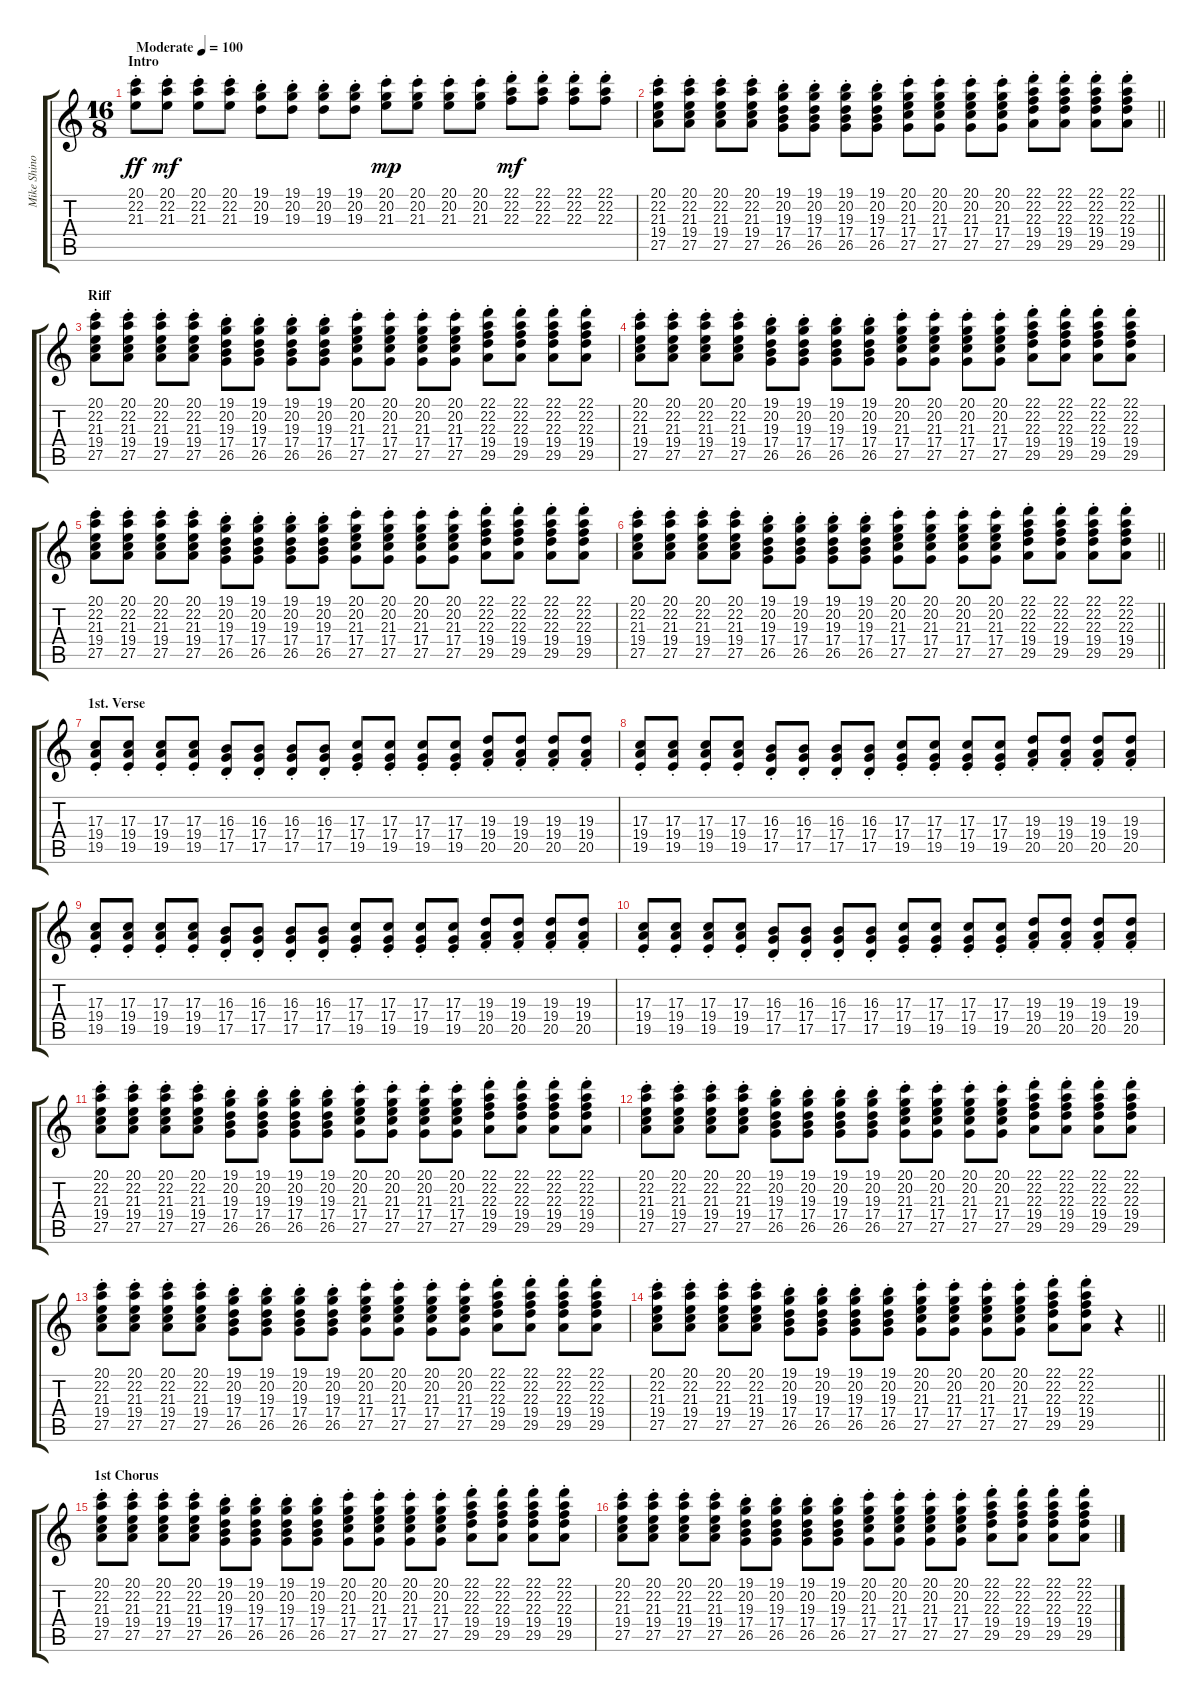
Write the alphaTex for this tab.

\track ("Mike Shinoda - Piano (right hand)" "Mike Shino") {instrument acousticgrandpiano}
\staff {score tabs}
\tuning (E4 B3 G3 D3 A2 E2) {hide}
\ts (16 8)
\section ("" "Intro")
\tempo (100 "Moderate")
\clef g2
\ks c
(20.1{st} 22.2{st} 21.3{st}).8{dy ff instrument acousticgrandpiano} (20.1{st} 22.2{st} 21.3{st}).8{dy mf} (20.1{st} 22.2{st} 21.3{st}).8 (20.1{st} 22.2{st} 21.3{st}).8 (19.1{st} 20.2{st} 19.3{st}).8 (19.1{st} 20.2{st} 19.3{st}).8 (19.1{st} 20.2{st} 19.3{st}).8 (19.1{st} 20.2{st} 19.3{st}).8 (20.1{st} 20.2{st} 21.3{st}).8{dy mp} (20.1{st} 20.2{st} 21.3{st}).8 (20.1{st} 20.2{st} 21.3{st}).8 (20.1{st} 20.2{st} 21.3{st}).8 (22.1{st} 22.2{st} 22.3{st}).8{dy mf} (22.1{st} 22.2{st} 22.3{st}).8 (22.1{st} 22.2{st} 22.3{st}).8 (22.1{st} 22.2{st} 22.3{st}).8 |
\barLineRight lightlight
(20.1{st} 22.2{st} 21.3{st} 19.4{st} 27.5{st}).8 (20.1{st} 22.2{st} 21.3{st} 19.4{st} 27.5{st}).8 (20.1{st} 22.2{st} 21.3{st} 19.4{st} 27.5{st}).8 (20.1{st} 22.2{st} 21.3{st} 19.4{st} 27.5{st}).8 (19.1{st} 20.2{st} 19.3{st} 17.4{st} 26.5{st}).8 (19.1{st} 20.2{st} 19.3{st} 17.4{st} 26.5{st}).8 (19.1{st} 20.2{st} 19.3{st} 17.4{st} 26.5{st}).8 (19.1{st} 20.2{st} 19.3{st} 17.4{st} 26.5{st}).8 (20.1{st} 20.2{st} 21.3{st} 17.4{st} 27.5{st}).8 (20.1{st} 20.2{st} 21.3{st} 17.4{st} 27.5{st}).8 (20.1{st} 20.2{st} 21.3{st} 17.4{st} 27.5{st}).8 (20.1{st} 20.2{st} 21.3{st} 17.4{st} 27.5{st}).8 (22.1{st} 22.2{st} 22.3{st} 19.4{st} 29.5{st}).8 (22.1{st} 22.2{st} 22.3{st} 19.4{st} 29.5{st}).8 (22.1{st} 22.2{st} 22.3{st} 19.4{st} 29.5{st}).8 (22.1{st} 22.2{st} 22.3{st} 19.4{st} 29.5{st}).8 |
\section ("" "Riff")
(20.1{st} 22.2{st} 21.3{st} 19.4{st} 27.5{st}).8 (20.1{st} 22.2{st} 21.3{st} 19.4{st} 27.5{st}).8 (20.1{st} 22.2{st} 21.3{st} 19.4{st} 27.5{st}).8 (20.1{st} 22.2{st} 21.3{st} 19.4{st} 27.5{st}).8 (19.1{st} 20.2{st} 19.3{st} 17.4{st} 26.5{st}).8 (19.1{st} 20.2{st} 19.3{st} 17.4{st} 26.5{st}).8 (19.1{st} 20.2{st} 19.3{st} 17.4{st} 26.5{st}).8 (19.1{st} 20.2{st} 19.3{st} 17.4{st} 26.5{st}).8 (20.1{st} 20.2{st} 21.3{st} 17.4{st} 27.5{st}).8 (20.1{st} 20.2{st} 21.3{st} 17.4{st} 27.5{st}).8 (20.1{st} 20.2{st} 21.3{st} 17.4{st} 27.5{st}).8 (20.1{st} 20.2{st} 21.3{st} 17.4{st} 27.5{st}).8 (22.1{st} 22.2{st} 22.3{st} 19.4{st} 29.5{st}).8 (22.1{st} 22.2{st} 22.3{st} 19.4{st} 29.5{st}).8 (22.1{st} 22.2{st} 22.3{st} 19.4{st} 29.5{st}).8 (22.1{st} 22.2{st} 22.3{st} 19.4{st} 29.5{st}).8 |
(20.1{st} 22.2{st} 21.3{st} 19.4{st} 27.5{st}).8 (20.1{st} 22.2{st} 21.3{st} 19.4{st} 27.5{st}).8 (20.1{st} 22.2{st} 21.3{st} 19.4{st} 27.5{st}).8 (20.1{st} 22.2{st} 21.3{st} 19.4{st} 27.5{st}).8 (19.1{st} 20.2{st} 19.3{st} 17.4{st} 26.5{st}).8 (19.1{st} 20.2{st} 19.3{st} 17.4{st} 26.5{st}).8 (19.1{st} 20.2{st} 19.3{st} 17.4{st} 26.5{st}).8 (19.1{st} 20.2{st} 19.3{st} 17.4{st} 26.5{st}).8 (20.1{st} 20.2{st} 21.3{st} 17.4{st} 27.5{st}).8 (20.1{st} 20.2{st} 21.3{st} 17.4{st} 27.5{st}).8 (20.1{st} 20.2{st} 21.3{st} 17.4{st} 27.5{st}).8 (20.1{st} 20.2{st} 21.3{st} 17.4{st} 27.5{st}).8 (22.1{st} 22.2{st} 22.3{st} 19.4{st} 29.5{st}).8 (22.1{st} 22.2{st} 22.3{st} 19.4{st} 29.5{st}).8 (22.1{st} 22.2{st} 22.3{st} 19.4{st} 29.5{st}).8 (22.1{st} 22.2{st} 22.3{st} 19.4{st} 29.5{st}).8 |
(20.1{st} 22.2{st} 21.3{st} 19.4{st} 27.5{st}).8 (20.1{st} 22.2{st} 21.3{st} 19.4{st} 27.5{st}).8 (20.1{st} 22.2{st} 21.3{st} 19.4{st} 27.5{st}).8 (20.1{st} 22.2{st} 21.3{st} 19.4{st} 27.5{st}).8 (19.1{st} 20.2{st} 19.3{st} 17.4{st} 26.5{st}).8 (19.1{st} 20.2{st} 19.3{st} 17.4{st} 26.5{st}).8 (19.1{st} 20.2{st} 19.3{st} 17.4{st} 26.5{st}).8 (19.1{st} 20.2{st} 19.3{st} 17.4{st} 26.5{st}).8 (20.1{st} 20.2{st} 21.3{st} 17.4{st} 27.5{st}).8 (20.1{st} 20.2{st} 21.3{st} 17.4{st} 27.5{st}).8 (20.1{st} 20.2{st} 21.3{st} 17.4{st} 27.5{st}).8 (20.1{st} 20.2{st} 21.3{st} 17.4{st} 27.5{st}).8 (22.1{st} 22.2{st} 22.3{st} 19.4{st} 29.5{st}).8 (22.1{st} 22.2{st} 22.3{st} 19.4{st} 29.5{st}).8 (22.1{st} 22.2{st} 22.3{st} 19.4{st} 29.5{st}).8 (22.1{st} 22.2{st} 22.3{st} 19.4{st} 29.5{st}).8 |
\barLineRight lightlight
(20.1{st} 22.2{st} 21.3{st} 19.4{st} 27.5{st}).8 (20.1{st} 22.2{st} 21.3{st} 19.4{st} 27.5{st}).8 (20.1{st} 22.2{st} 21.3{st} 19.4{st} 27.5{st}).8 (20.1{st} 22.2{st} 21.3{st} 19.4{st} 27.5{st}).8 (19.1{st} 20.2{st} 19.3{st} 17.4{st} 26.5{st}).8 (19.1{st} 20.2{st} 19.3{st} 17.4{st} 26.5{st}).8 (19.1{st} 20.2{st} 19.3{st} 17.4{st} 26.5{st}).8 (19.1{st} 20.2{st} 19.3{st} 17.4{st} 26.5{st}).8 (20.1{st} 20.2{st} 21.3{st} 17.4{st} 27.5{st}).8 (20.1{st} 20.2{st} 21.3{st} 17.4{st} 27.5{st}).8 (20.1{st} 20.2{st} 21.3{st} 17.4{st} 27.5{st}).8 (20.1{st} 20.2{st} 21.3{st} 17.4{st} 27.5{st}).8 (22.1{st} 22.2{st} 22.3{st} 19.4{st} 29.5{st}).8 (22.1{st} 22.2{st} 22.3{st} 19.4{st} 29.5{st}).8 (22.1{st} 22.2{st} 22.3{st} 19.4{st} 29.5{st}).8 (22.1{st} 22.2{st} 22.3{st} 19.4{st} 29.5{st}).8 |
\section ("" "1st. Verse")
(17.3{st} 19.4{st} 19.5{st}).8 (17.3{st} 19.4{st} 19.5{st}).8 (17.3{st} 19.4{st} 19.5{st}).8 (17.3{st} 19.4{st} 19.5{st}).8 (16.3{st} 17.4{st} 17.5{st}).8 (16.3{st} 17.4{st} 17.5{st}).8 (16.3{st} 17.4{st} 17.5{st}).8 (16.3{st} 17.4{st} 17.5{st}).8 (17.3{st} 17.4{st} 19.5{st}).8 (17.3{st} 17.4{st} 19.5{st}).8 (17.3{st} 17.4{st} 19.5{st}).8 (17.3{st} 17.4{st} 19.5{st}).8 (19.3{st} 19.4{st} 20.5{st}).8 (19.3{st} 19.4{st} 20.5{st}).8 (19.3{st} 19.4{st} 20.5{st}).8 (19.3{st} 19.4{st} 20.5{st}).8 |
(17.3{st} 19.4{st} 19.5{st}).8 (17.3{st} 19.4{st} 19.5{st}).8 (17.3{st} 19.4{st} 19.5{st}).8 (17.3{st} 19.4{st} 19.5{st}).8 (16.3{st} 17.4{st} 17.5{st}).8 (16.3{st} 17.4{st} 17.5{st}).8 (16.3{st} 17.4{st} 17.5{st}).8 (16.3{st} 17.4{st} 17.5{st}).8 (17.3{st} 17.4{st} 19.5{st}).8 (17.3{st} 17.4{st} 19.5{st}).8 (17.3{st} 17.4{st} 19.5{st}).8 (17.3{st} 17.4{st} 19.5{st}).8 (19.3{st} 19.4{st} 20.5{st}).8 (19.3{st} 19.4{st} 20.5{st}).8 (19.3{st} 19.4{st} 20.5{st}).8 (19.3{st} 19.4{st} 20.5{st}).8 |
(17.3{st} 19.4{st} 19.5{st}).8 (17.3{st} 19.4{st} 19.5{st}).8 (17.3{st} 19.4{st} 19.5{st}).8 (17.3{st} 19.4{st} 19.5{st}).8 (16.3{st} 17.4{st} 17.5{st}).8 (16.3{st} 17.4{st} 17.5{st}).8 (16.3{st} 17.4{st} 17.5{st}).8 (16.3{st} 17.4{st} 17.5{st}).8 (17.3{st} 17.4{st} 19.5{st}).8 (17.3{st} 17.4{st} 19.5{st}).8 (17.3{st} 17.4{st} 19.5{st}).8 (17.3{st} 17.4{st} 19.5{st}).8 (19.3{st} 19.4{st} 20.5{st}).8 (19.3{st} 19.4{st} 20.5{st}).8 (19.3{st} 19.4{st} 20.5{st}).8 (19.3{st} 19.4{st} 20.5{st}).8 |
(17.3{st} 19.4{st} 19.5{st}).8 (17.3{st} 19.4{st} 19.5{st}).8 (17.3{st} 19.4{st} 19.5{st}).8 (17.3{st} 19.4{st} 19.5{st}).8 (16.3{st} 17.4{st} 17.5{st}).8 (16.3{st} 17.4{st} 17.5{st}).8 (16.3{st} 17.4{st} 17.5{st}).8 (16.3{st} 17.4{st} 17.5{st}).8 (17.3{st} 17.4{st} 19.5{st}).8 (17.3{st} 17.4{st} 19.5{st}).8 (17.3{st} 17.4{st} 19.5{st}).8 (17.3{st} 17.4{st} 19.5{st}).8 (19.3{st} 19.4{st} 20.5{st}).8 (19.3{st} 19.4{st} 20.5{st}).8 (19.3{st} 19.4{st} 20.5{st}).8 (19.3{st} 19.4{st} 20.5{st}).8 |
(20.1{st} 22.2{st} 21.3{st} 19.4{st} 27.5{st}).8 (20.1{st} 22.2{st} 21.3{st} 19.4{st} 27.5{st}).8 (20.1{st} 22.2{st} 21.3{st} 19.4{st} 27.5{st}).8 (20.1{st} 22.2{st} 21.3{st} 19.4{st} 27.5{st}).8 (19.1{st} 20.2{st} 19.3{st} 17.4{st} 26.5{st}).8 (19.1{st} 20.2{st} 19.3{st} 17.4{st} 26.5{st}).8 (19.1{st} 20.2{st} 19.3{st} 17.4{st} 26.5{st}).8 (19.1{st} 20.2{st} 19.3{st} 17.4{st} 26.5{st}).8 (20.1{st} 20.2{st} 21.3{st} 17.4{st} 27.5{st}).8 (20.1{st} 20.2{st} 21.3{st} 17.4{st} 27.5{st}).8 (20.1{st} 20.2{st} 21.3{st} 17.4{st} 27.5{st}).8 (20.1{st} 20.2{st} 21.3{st} 17.4{st} 27.5{st}).8 (22.1{st} 22.2{st} 22.3{st} 19.4{st} 29.5{st}).8 (22.1{st} 22.2{st} 22.3{st} 19.4{st} 29.5{st}).8 (22.1{st} 22.2{st} 22.3{st} 19.4{st} 29.5{st}).8 (22.1{st} 22.2{st} 22.3{st} 19.4{st} 29.5{st}).8 |
(20.1{st} 22.2{st} 21.3{st} 19.4{st} 27.5{st}).8 (20.1{st} 22.2{st} 21.3{st} 19.4{st} 27.5{st}).8 (20.1{st} 22.2{st} 21.3{st} 19.4{st} 27.5{st}).8 (20.1{st} 22.2{st} 21.3{st} 19.4{st} 27.5{st}).8 (19.1{st} 20.2{st} 19.3{st} 17.4{st} 26.5{st}).8 (19.1{st} 20.2{st} 19.3{st} 17.4{st} 26.5{st}).8 (19.1{st} 20.2{st} 19.3{st} 17.4{st} 26.5{st}).8 (19.1{st} 20.2{st} 19.3{st} 17.4{st} 26.5{st}).8 (20.1{st} 20.2{st} 21.3{st} 17.4{st} 27.5{st}).8 (20.1{st} 20.2{st} 21.3{st} 17.4{st} 27.5{st}).8 (20.1{st} 20.2{st} 21.3{st} 17.4{st} 27.5{st}).8 (20.1{st} 20.2{st} 21.3{st} 17.4{st} 27.5{st}).8 (22.1{st} 22.2{st} 22.3{st} 19.4{st} 29.5{st}).8 (22.1{st} 22.2{st} 22.3{st} 19.4{st} 29.5{st}).8 (22.1{st} 22.2{st} 22.3{st} 19.4{st} 29.5{st}).8 (22.1{st} 22.2{st} 22.3{st} 19.4{st} 29.5{st}).8 |
(20.1{st} 22.2{st} 21.3{st} 19.4{st} 27.5{st}).8 (20.1{st} 22.2{st} 21.3{st} 19.4{st} 27.5{st}).8 (20.1{st} 22.2{st} 21.3{st} 19.4{st} 27.5{st}).8 (20.1{st} 22.2{st} 21.3{st} 19.4{st} 27.5{st}).8 (19.1{st} 20.2{st} 19.3{st} 17.4{st} 26.5{st}).8 (19.1{st} 20.2{st} 19.3{st} 17.4{st} 26.5{st}).8 (19.1{st} 20.2{st} 19.3{st} 17.4{st} 26.5{st}).8 (19.1{st} 20.2{st} 19.3{st} 17.4{st} 26.5{st}).8 (20.1{st} 20.2{st} 21.3{st} 17.4{st} 27.5{st}).8 (20.1{st} 20.2{st} 21.3{st} 17.4{st} 27.5{st}).8 (20.1{st} 20.2{st} 21.3{st} 17.4{st} 27.5{st}).8 (20.1{st} 20.2{st} 21.3{st} 17.4{st} 27.5{st}).8 (22.1{st} 22.2{st} 22.3{st} 19.4{st} 29.5{st}).8 (22.1{st} 22.2{st} 22.3{st} 19.4{st} 29.5{st}).8 (22.1{st} 22.2{st} 22.3{st} 19.4{st} 29.5{st}).8 (22.1{st} 22.2{st} 22.3{st} 19.4{st} 29.5{st}).8 |
\barLineRight lightlight
(20.1{st} 22.2{st} 21.3{st} 19.4{st} 27.5{st}).8 (20.1{st} 22.2{st} 21.3{st} 19.4{st} 27.5{st}).8 (20.1{st} 22.2{st} 21.3{st} 19.4{st} 27.5{st}).8 (20.1{st} 22.2{st} 21.3{st} 19.4{st} 27.5{st}).8 (19.1{st} 20.2{st} 19.3{st} 17.4{st} 26.5{st}).8 (19.1{st} 20.2{st} 19.3{st} 17.4{st} 26.5{st}).8 (19.1{st} 20.2{st} 19.3{st} 17.4{st} 26.5{st}).8 (19.1{st} 20.2{st} 19.3{st} 17.4{st} 26.5{st}).8 (20.1{st} 20.2{st} 21.3{st} 17.4{st} 27.5{st}).8 (20.1{st} 20.2{st} 21.3{st} 17.4{st} 27.5{st}).8 (20.1{st} 20.2{st} 21.3{st} 17.4{st} 27.5{st}).8 (20.1{st} 20.2{st} 21.3{st} 17.4{st} 27.5{st}).8 (22.1{st} 22.2{st} 22.3{st} 19.4{st} 29.5{st}).8 (22.1{st} 22.2{st} 22.3{st} 19.4{st} 29.5{st}).8 r.4 |
\section ("" "1st Chorus")
(20.1{st} 22.2{st} 21.3{st} 19.4{st} 27.5{st}).8 (20.1{st} 22.2{st} 21.3{st} 19.4{st} 27.5{st}).8 (20.1{st} 22.2{st} 21.3{st} 19.4{st} 27.5{st}).8 (20.1{st} 22.2{st} 21.3{st} 19.4{st} 27.5{st}).8 (19.1{st} 20.2{st} 19.3{st} 17.4{st} 26.5{st}).8 (19.1{st} 20.2{st} 19.3{st} 17.4{st} 26.5{st}).8 (19.1{st} 20.2{st} 19.3{st} 17.4{st} 26.5{st}).8 (19.1{st} 20.2{st} 19.3{st} 17.4{st} 26.5{st}).8 (20.1{st} 20.2{st} 21.3{st} 17.4{st} 27.5{st}).8 (20.1{st} 20.2{st} 21.3{st} 17.4{st} 27.5{st}).8 (20.1{st} 20.2{st} 21.3{st} 17.4{st} 27.5{st}).8 (20.1{st} 20.2{st} 21.3{st} 17.4{st} 27.5{st}).8 (22.1{st} 22.2{st} 22.3{st} 19.4{st} 29.5{st}).8 (22.1{st} 22.2{st} 22.3{st} 19.4{st} 29.5{st}).8 (22.1{st} 22.2{st} 22.3{st} 19.4{st} 29.5{st}).8 (22.1{st} 22.2{st} 22.3{st} 19.4{st} 29.5{st}).8 |
(20.1{st} 22.2{st} 21.3{st} 19.4{st} 27.5{st}).8 (20.1{st} 22.2{st} 21.3{st} 19.4{st} 27.5{st}).8 (20.1{st} 22.2{st} 21.3{st} 19.4{st} 27.5{st}).8 (20.1{st} 22.2{st} 21.3{st} 19.4{st} 27.5{st}).8 (19.1{st} 20.2{st} 19.3{st} 17.4{st} 26.5{st}).8 (19.1{st} 20.2{st} 19.3{st} 17.4{st} 26.5{st}).8 (19.1{st} 20.2{st} 19.3{st} 17.4{st} 26.5{st}).8 (19.1{st} 20.2{st} 19.3{st} 17.4{st} 26.5{st}).8 (20.1{st} 20.2{st} 21.3{st} 17.4{st} 27.5{st}).8 (20.1{st} 20.2{st} 21.3{st} 17.4{st} 27.5{st}).8 (20.1{st} 20.2{st} 21.3{st} 17.4{st} 27.5{st}).8 (20.1{st} 20.2{st} 21.3{st} 17.4{st} 27.5{st}).8 (22.1{st} 22.2{st} 22.3{st} 19.4{st} 29.5{st}).8 (22.1{st} 22.2{st} 22.3{st} 19.4{st} 29.5{st}).8 (22.1{st} 22.2{st} 22.3{st} 19.4{st} 29.5{st}).8 (22.1{st} 22.2{st} 22.3{st} 19.4{st} 29.5{st}).8
